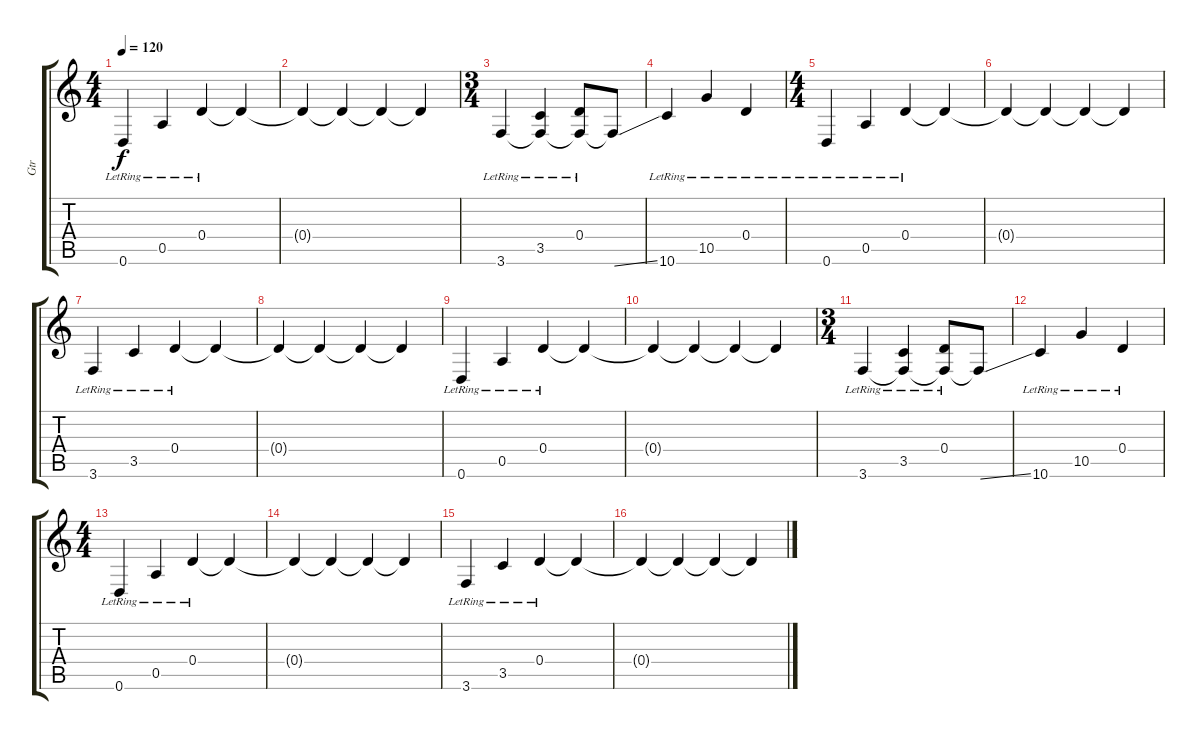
\track ("Gtr" "Gtr") {instrument electricguitarclean}
\staff {score tabs}
\tuning (E4 B3 G3 D3 A2 D2) {hide}
\ts (4 4)
\tempo 120
\clef g2
\ks c
0.6{lr}.4{dy f} 0.5{lr}.4 0.4{lr}.4 0.4{t}.4 |
0.4{t}.4 0.4{t}.4 0.4{t}.4 0.4{t}.4 |
\ts (3 4)
3.6{lr}.4 (3.5{lr} 3.6{t}).4 (0.4{lr} 3.6{t}).8 3.6{ss t}.8 |
10.6{lr}.4 10.5{lr}.4 0.4{lr}.4 |
\ts (4 4)
0.6{lr}.4 0.5{lr}.4 0.4{lr}.4 0.4{t}.4 |
0.4{t}.4 0.4{t}.4 0.4{t}.4 0.4{t}.4 |
3.6{lr}.4 3.5{lr}.4 0.4{lr}.4 0.4{t}.4 |
0.4{t}.4 0.4{t}.4 0.4{t}.4 0.4{t}.4 |
0.6{lr}.4 0.5{lr}.4 0.4{lr}.4 0.4{t}.4 |
0.4{t}.4 0.4{t}.4 0.4{t}.4 0.4{t}.4 |
\ts (3 4)
3.6{lr}.4 (3.5{lr} 3.6{t}).4 (0.4{lr} 3.6{t}).8 3.6{ss t}.8 |
10.6{lr}.4 10.5{lr}.4 0.4{lr}.4 |
\ts (4 4)
0.6{lr}.4 0.5{lr}.4 0.4{lr}.4 0.4{t}.4 |
0.4{t}.4 0.4{t}.4 0.4{t}.4 0.4{t}.4 |
3.6{lr}.4 3.5{lr}.4 0.4{lr}.4 0.4{t}.4 |
0.4{t}.4 0.4{t}.4 0.4{t}.4 0.4{t}.4
